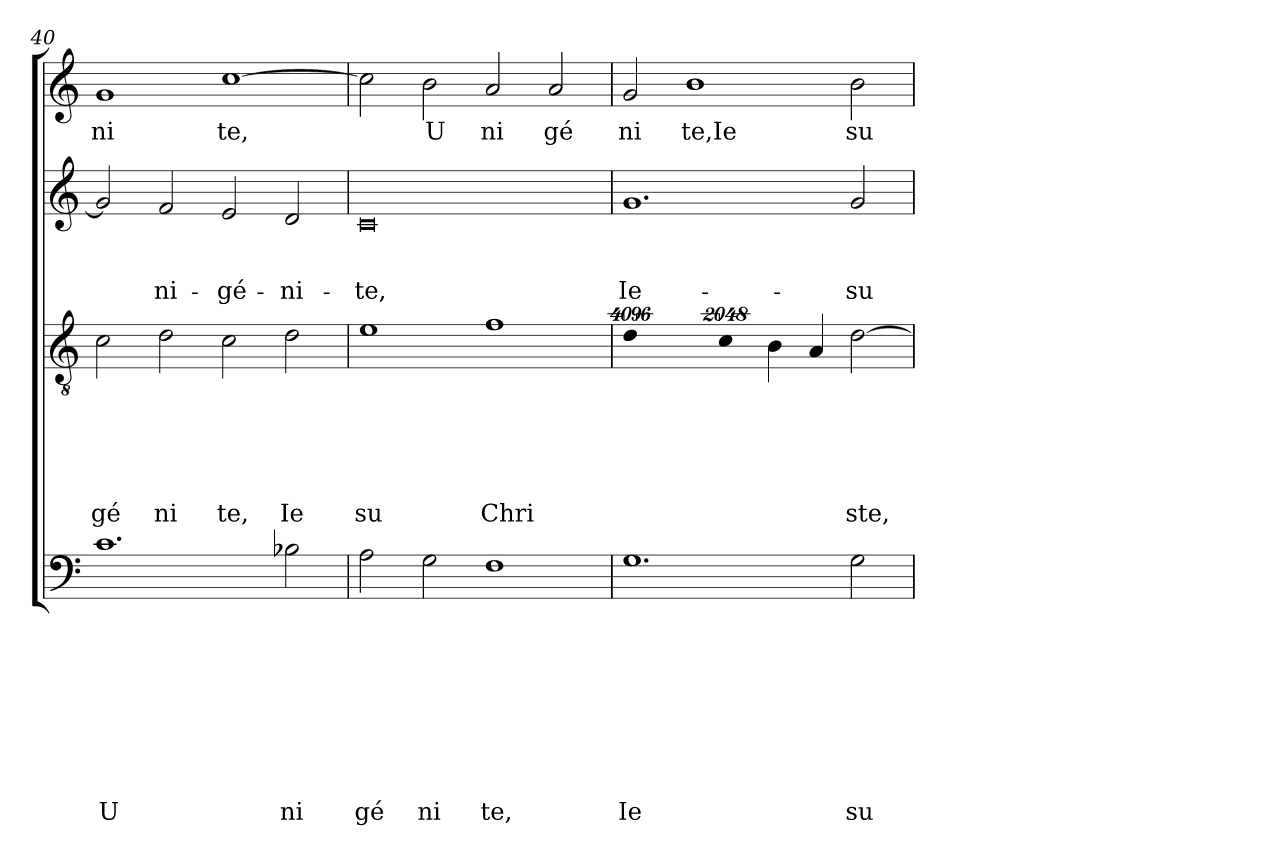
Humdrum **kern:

**kern	**text	**text	**text	**text	**text	**text	**text	**text	**text	**kern	**text	**text	**text	**text	**text	**text	**kern	**text	**text	**text	**kern	**text
*part4	*part4	*part4	*part4	*part4	*part4	*part4	*part4	*part4	*part4	*part3	*part3	*part3	*part3	*part3	*part3	*part3	*part2	*part2	*part2	*part2	*part1	*part1
*staff4	*staff4	*staff4	*staff4	*staff4	*staff4	*staff4	*staff4	*staff4	*staff4	*staff3	*staff3	*staff3	*staff3	*staff3	*staff3	*staff3	*staff2	*staff2	*staff2	*staff2	*staff1	*staff1
*clefF4	*	*	*	*	*	*	*	*	*	*clefGv2	*	*	*	*	*	*	*clefG2	*	*	*	*clefG2	*
*k[]	*	*	*	*	*	*	*	*	*	*k[]	*	*	*	*	*	*	*k[]	*	*	*	*k[]	*
*C:	*	*	*	*	*	*	*	*	*	*C:	*	*	*	*	*	*	*C:	*	*	*	*C:	*
=40	=40	=40	=40	=40	=40	=40	=40	=40	=40	=40	=40	=40	=40	=40	=40	=40	=40	=40	=40	=40	=40	=40
!	!	!	!	!	!	!	!	!	!LO:LY:b	!	!	!	!	!	!	!LO:LY:b	!	!	!	!	!	!LO:LY:b
1.c	.	.	.	.	.	.	.	.	U	2c\	.	.	.	.	.	gé	2g/]	.	.	.	1g	ni
!	!	!	!	!	!	!	!	!	!	!	!	!	!	!	!	!LO:LY:b	!	!	!	!LO:LY:b	!	!
.	.	.	.	.	.	.	.	.	.	2d\	.	.	.	.	.	ni	2f/	.	.	-ni-	.	.
!	!	!	!	!	!	!	!	!	!	!	!	!	!	!	!	!LO:LY:b	!	!	!	!LO:LY:b	!	!LO:LY:b
.	.	.	.	.	.	.	.	.	.	2c\	.	.	.	.	.	te,	2e/	.	.	-gé-	[>1cc	te,
!	!	!	!	!	!	!	!	!	!LO:LY:b	!	!	!	!	!	!	!LO:LY:b	!	!	!	!LO:LY:b	!	!
2B-X\	.	.	.	.	.	.	.	.	ni	2d\	.	.	.	.	.	Ie	2d/	.	.	-ni-	.	.
=41	=41	=41	=41	=41	=41	=41	=41	=41	=41	=41	=41	=41	=41	=41	=41	=41	=41	=41	=41	=41	=41	=41
!	!	!	!	!	!	!	!	!	!LO:LY:b	!	!	!	!	!	!	!LO:LY:b	!	!	!	!LO:LY:b	!	!
2A\	.	.	.	.	.	.	.	.	gé	1e	.	.	.	.	.	su	0c	.	.	-te,	2cc\]	.
!	!	!	!	!	!	!	!	!	!LO:LY:b	!	!	!	!	!	!	!	!	!	!	!	!	!LO:LY:b
2G\	.	.	.	.	.	.	.	.	ni	.	.	.	.	.	.	.	.	.	.	.	2b\	U
!	!	!	!	!	!	!	!	!	!LO:LY:b	!	!	!	!	!	!	!LO:LY:b	!	!	!	!	!	!LO:LY:b
1F	.	.	.	.	.	.	.	.	te,	1f	.	.	.	.	.	Chri	.	.	.	.	2a/	ni
!	!	!	!	!	!	!	!	!	!	!	!	!	!	!	!	!	!	!	!	!	!	!LO:LY:b
.	.	.	.	.	.	.	.	.	.	.	.	.	.	.	.	.	.	.	.	.	2a/	gé
=42	=42	=42	=42	=42	=42	=42	=42	=42	=42	=42	=42	=42	=42	=42	=42	=42	=42	=42	=42	=42	=42	=42
!	!	!	!	!	!	!	!	!	!LO:LY:b	!LO:N:vis=1	!	!	!	!	!	!	!	!	!	!LO:LY:b	!	!LO:LY:b
1.G	.	.	.	.	.	.	.	.	Ie	4096%2731d	.	.	.	.	.	.	1.g	.	.	Ie-	2g/	ni
!	!	!	!	!	!	!	!	!	!	!	!	!	!	!	!	!	!	!	!	!	!	!LO:LY:b
.	.	.	.	.	.	.	.	.	.	.	.	.	.	.	.	.	.	.	.	.	1b	te,Ie
!	!	!	!	!	!	!	!	!	!	!LO:N:vis=2	!	!	!	!	!	!	!	!	!	!	!	!
.	.	.	.	.	.	.	.	.	.	4096%1365c\	.	.	.	.	.	.	.	.	.	.	.	.
.	.	.	.	.	.	.	.	.	.	4B\	.	.	.	.	.	.	.	.	.	.	.	.
.	.	.	.	.	.	.	.	.	.	4A/	.	.	.	.	.	.	.	.	.	.	.	.
!	!	!	!	!	!	!	!	!	!LO:LY:b	!	!	!	!	!	!	!LO:LY:b	!	!	!	!LO:LY:b	!	!LO:LY:b
2G\	.	.	.	.	.	.	.	.	su	[<2d\	.	.	.	.	.	ste,	2g/	.	.	-su	2b\	su
=	=	=	=	=	=	=	=	=	=	=	=	=	=	=	=	=	=	=	=	=	=	=
*-	*-	*-	*-	*-	*-	*-	*-	*-	*-	*-	*-	*-	*-	*-	*-	*-	*-	*-	*-	*-	*-	*-
